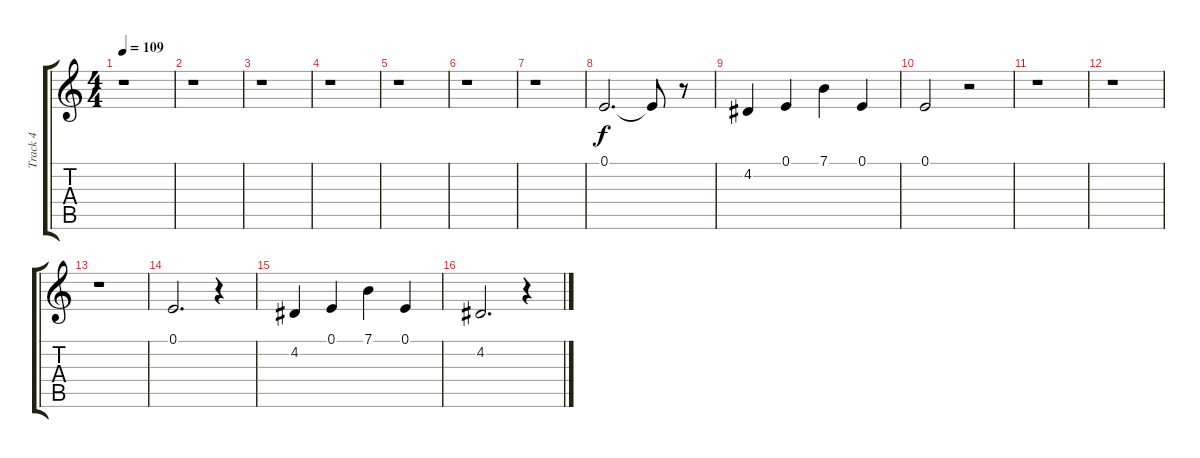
\track ("Track 4" "Track 4") {instrument electricpiano1}
\staff {score tabs}
\tuning (E4 B3 G3 D3 A2 E2) {hide}
\ts (4 4)
\tempo 109
\clef g2
\ks c
r.1{dy f} |
r.1 |
r.1 |
r.1 |
r.1 |
r.1 |
r.1 |
0.1.2{d} 0.1{t}.8 r.8 |
4.2.4 0.1.4 7.1.4 0.1.4 |
0.1.2 r.2 |
r.1 |
r.1 |
r.1 |
0.1.2{d} r.4 |
4.2.4 0.1.4 7.1.4 0.1.4 |
4.2.2{d} r.4
